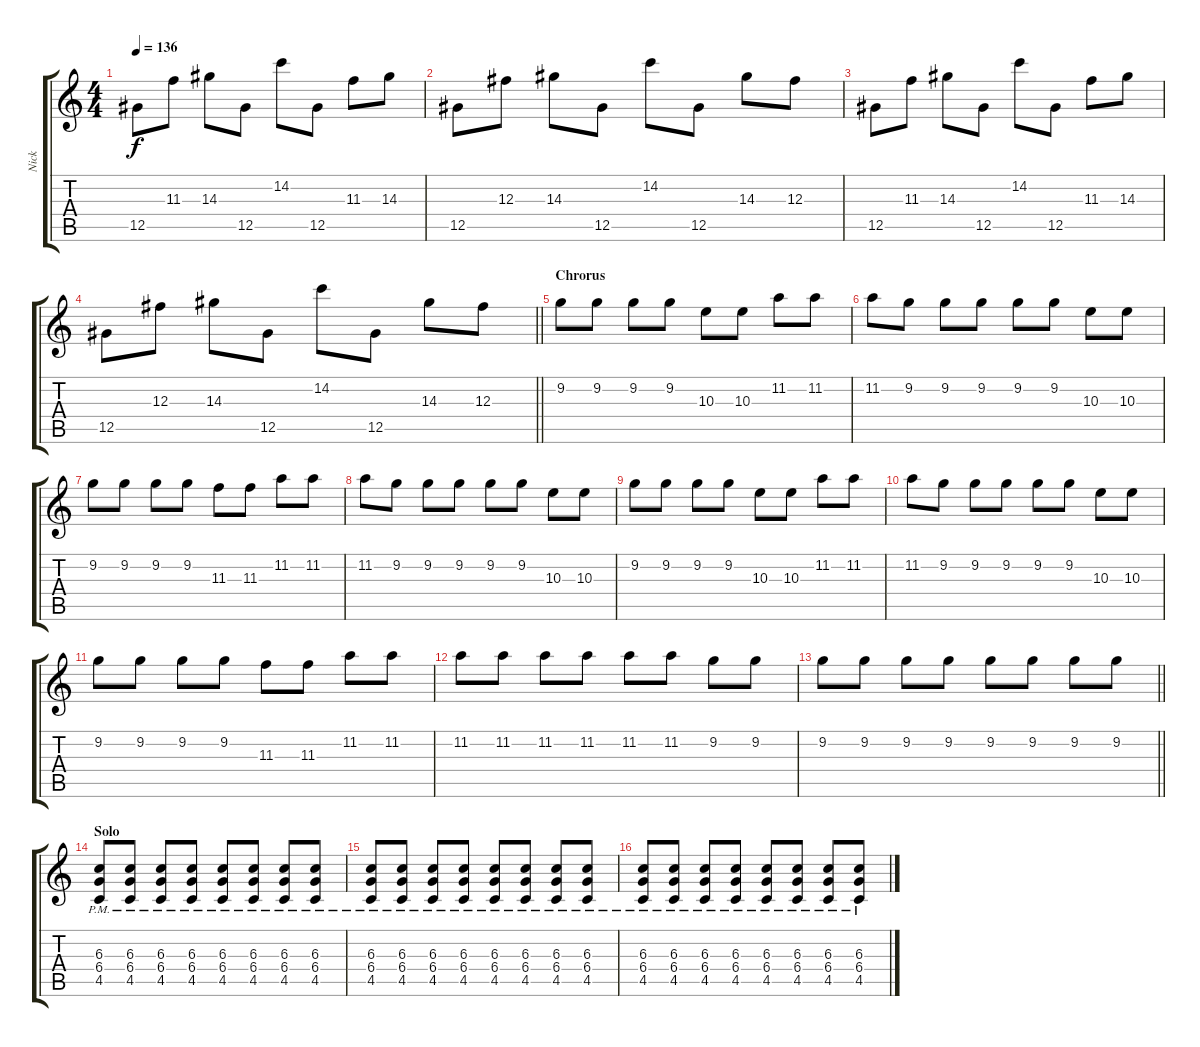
\track ("Nick" "Nick") {instrument distortionguitar}
\staff {score tabs}
\tuning (Eb4 Bb3 Gb3 Db3 Ab2 Eb2) {hide}
\ts (4 4)
\tempo 136
\clef g2
\ks c
12.5.8{dy f} 11.3.8 14.3.8 12.5.8 14.2.8 12.5.8 11.3.8 14.3.8 |
12.5.8 12.3.8 14.3.8 12.5.8 14.2.8 12.5.8 14.3.8 12.3.8 |
12.5.8 11.3.8 14.3.8 12.5.8 14.2.8 12.5.8 11.3.8 14.3.8 |
\barLineRight lightlight
12.5.8 12.3.8 14.3.8 12.5.8 14.2.8 12.5.8 14.3.8 12.3.8 |
\section ("" "Chrorus")
9.2.8 9.2.8 9.2.8 9.2.8 10.3.8 10.3.8 11.2.8 11.2.8 |
11.2.8 9.2.8 9.2.8 9.2.8 9.2.8 9.2.8 10.3.8 10.3.8 |
9.2.8 9.2.8 9.2.8 9.2.8 11.3.8 11.3.8 11.2.8 11.2.8 |
11.2.8 9.2.8 9.2.8 9.2.8 9.2.8 9.2.8 10.3.8 10.3.8 |
9.2.8 9.2.8 9.2.8 9.2.8 10.3.8 10.3.8 11.2.8 11.2.8 |
11.2.8 9.2.8 9.2.8 9.2.8 9.2.8 9.2.8 10.3.8 10.3.8 |
9.2.8 9.2.8 9.2.8 9.2.8 11.3.8 11.3.8 11.2.8 11.2.8 |
11.2.8 11.2.8 11.2.8 11.2.8 11.2.8 11.2.8 9.2.8 9.2.8 |
\barLineRight lightlight
9.2.8 9.2.8 9.2.8 9.2.8 9.2.8 9.2.8 9.2.8 9.2.8 |
\section ("" "Solo")
(6.3{pm} 6.4{pm} 4.5{pm}).8{volume 10 instrument distortionguitar} (6.3{pm} 6.4{pm} 4.5{pm}).8 (6.3{pm} 6.4{pm} 4.5{pm}).8 (6.3{pm} 6.4{pm} 4.5{pm}).8 (6.3{pm} 6.4{pm} 4.5{pm}).8 (6.3{pm} 6.4{pm} 4.5{pm}).8 (6.3{pm} 6.4{pm} 4.5{pm}).8 (6.3{pm} 6.4{pm} 4.5{pm}).8 |
(6.3{pm} 6.4{pm} 4.5{pm}).8 (6.3{pm} 6.4{pm} 4.5{pm}).8 (6.3{pm} 6.4{pm} 4.5{pm}).8 (6.3{pm} 6.4{pm} 4.5{pm}).8 (6.3{pm} 6.4{pm} 4.5{pm}).8 (6.3{pm} 6.4{pm} 4.5{pm}).8 (6.3{pm} 6.4{pm} 4.5{pm}).8 (6.3{pm} 6.4{pm} 4.5{pm}).8 |
(6.3{pm} 6.4{pm} 4.5{pm}).8 (6.3{pm} 6.4{pm} 4.5{pm}).8 (6.3{pm} 6.4{pm} 4.5{pm}).8 (6.3{pm} 6.4{pm} 4.5{pm}).8 (6.3{pm} 6.4{pm} 4.5{pm}).8 (6.3{pm} 6.4{pm} 4.5{pm}).8 (6.3{pm} 6.4{pm} 4.5{pm}).8 (6.3{pm} 6.4{pm} 4.5{pm}).8
